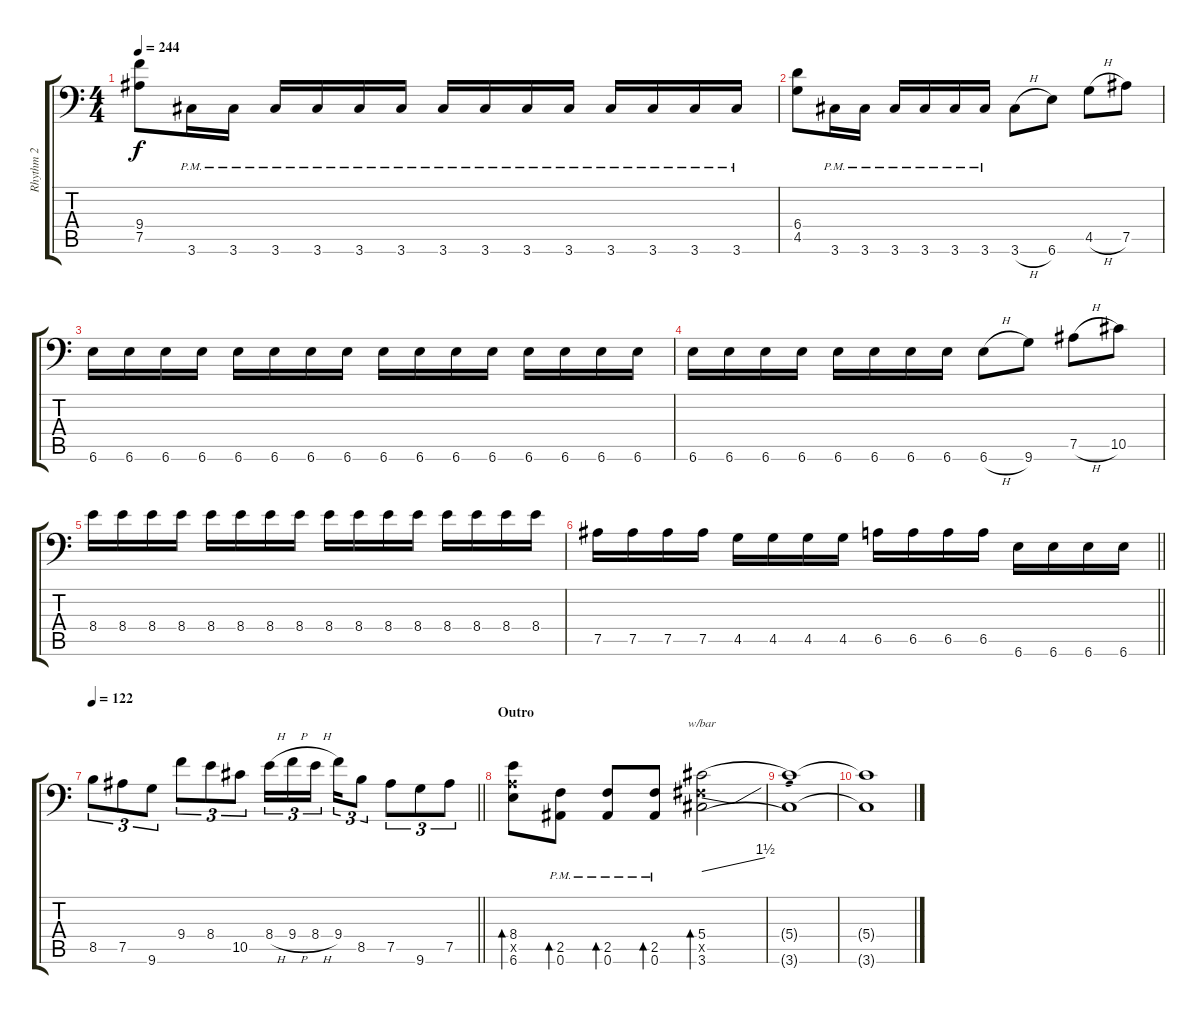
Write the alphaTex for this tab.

\track ("Rhythm 2" "Rhythm 2") {instrument overdrivenguitar}
\staff {score tabs}
\tuning (Bb3 F3 Db3 Ab2 Eb2 Bb1) {hide}
\ts (4 4)
\tempo 244
\clef f4
\ks c
(9.4 7.5).8{dy f} 3.6{pm}.16 3.6{pm}.16 3.6{pm}.16 3.6{pm}.16 3.6{pm}.16 3.6{pm}.16 3.6{pm}.16 3.6{pm}.16 3.6{pm}.16 3.6{pm}.16 3.6{pm}.16 3.6{pm}.16 3.6{pm}.16 3.6{pm}.16 |
(6.4 4.5).8 3.6{pm}.16 3.6{pm}.16 3.6{pm}.16 3.6{pm}.16 3.6{pm}.16 3.6{pm}.16 3.6{h}.8 6.6.8 4.5{h}.8 7.5.8 |
6.6.16 6.6.16 6.6.16 6.6.16 6.6.16 6.6.16 6.6.16 6.6.16 6.6.16 6.6.16 6.6.16 6.6.16 6.6.16 6.6.16 6.6.16 6.6.16 |
6.6.16 6.6.16 6.6.16 6.6.16 6.6.16 6.6.16 6.6.16 6.6.16 6.6{h}.8 9.6.8 7.5{h}.8 10.5.8 |
8.4.16 8.4.16 8.4.16 8.4.16 8.4.16 8.4.16 8.4.16 8.4.16 8.4.16 8.4.16 8.4.16 8.4.16 8.4.16 8.4.16 8.4.16 8.4.16 |
\barLineRight lightlight
7.5.16 7.5.16 7.5.16 7.5.16 4.5.16 4.5.16 4.5.16 4.5.16 6.5.16 6.5.16 6.5.16 6.5.16 6.6.16 6.6.16 6.6.16 6.6.16 |
\tempo 122
\barLineRight lightlight
8.5.8{tu (3 2)} 7.5.8{tu (3 2)} 9.6.8{tu (3 2)} 9.4.8{tu (3 2)} 8.4.8{tu (3 2)} 10.5.8{tu (3 2)} 8.4{h}.16{tu (3 2)} 9.4{h}.16{tu (3 2)} 8.4{h}.16{tu (3 2) beam splitsecondary} 9.4.16{tu (3 2)} 8.5.8{tu (3 2)} 7.5.8{tu (3 2)} 9.6.8{tu (3 2)} 7.5.8{tu (3 2)} |
\section ("" "Outro")
(8.4 6.5{x} 6.6).8{bd 60} (2.5{pm} 0.6{pm}).8{bd 60} (2.5{pm} 0.6{pm}).8{bd 60} (2.5{pm} 0.6{pm}).8{bd 60} (5.4 3.5{x} 3.6).2{tbe (dive default 0 0 60 6) bd 60} |
(5.4{t} 3.6{t}).1 |
(5.4{t} 3.6{t}).1
